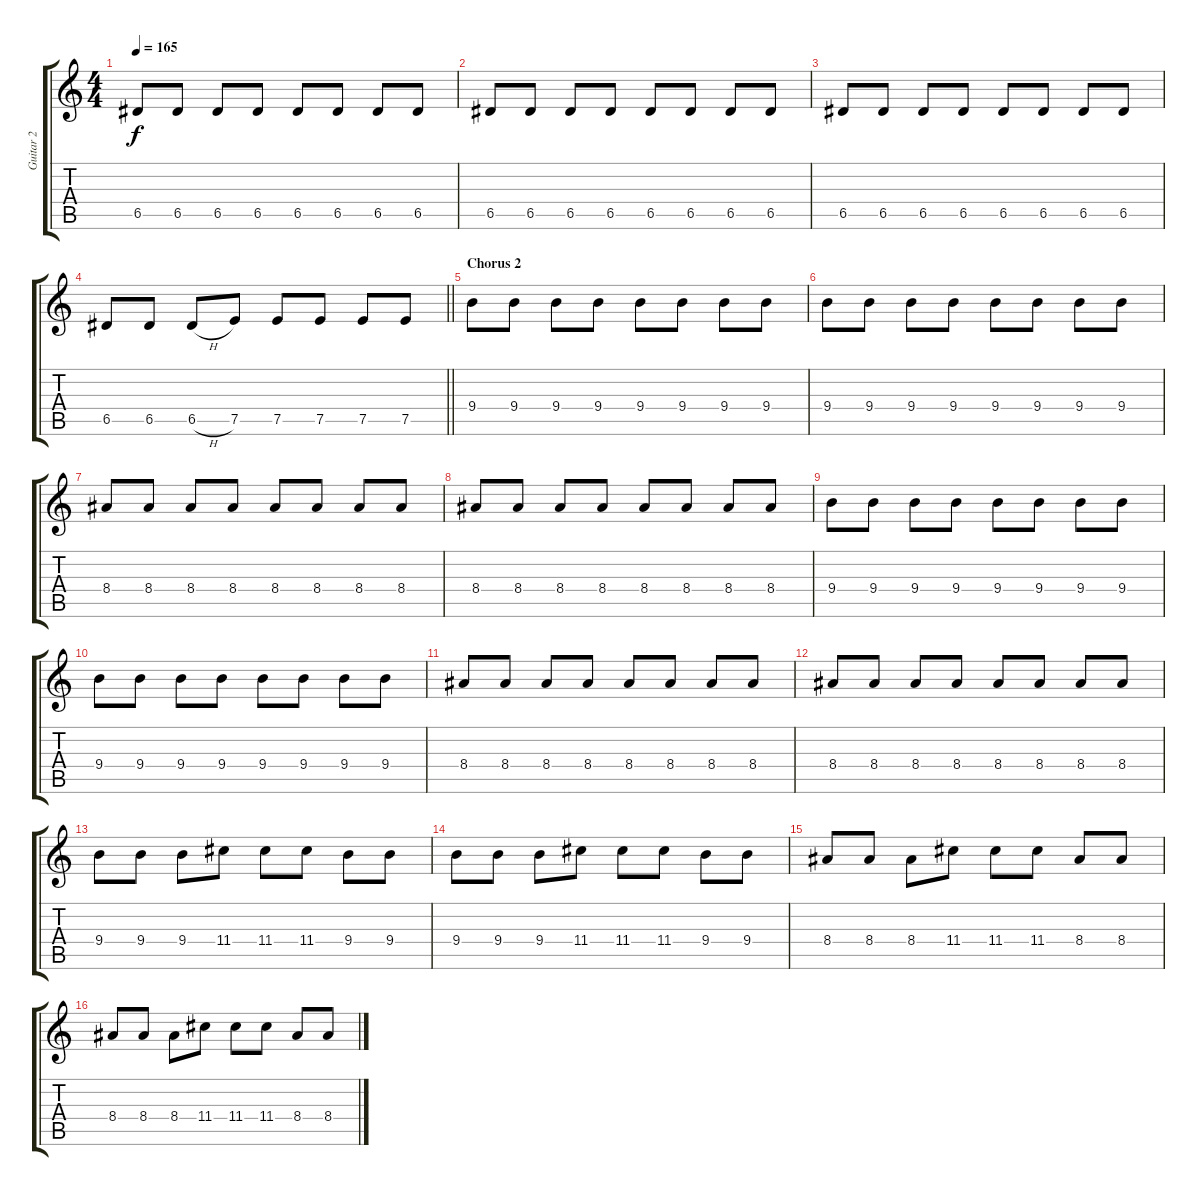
\track ("Guitar 2" "Guitar 2") {instrument distortionguitar}
\staff {score tabs}
\tuning (E4 B3 G3 D3 A2 E2) {hide}
\ts (4 4)
\tempo 165
\clef g2
\ks c
6.5.8{dy f} 6.5.8 6.5.8 6.5.8 6.5.8 6.5.8 6.5.8 6.5.8 |
6.5.8 6.5.8 6.5.8 6.5.8 6.5.8 6.5.8 6.5.8 6.5.8 |
6.5.8 6.5.8 6.5.8 6.5.8 6.5.8 6.5.8 6.5.8 6.5.8 |
\barLineRight lightlight
6.5.8 6.5.8 6.5{h}.8 7.5.8 7.5.8 7.5.8 7.5.8 7.5.8 |
\section ("" "Chorus 2")
9.4.8 9.4.8 9.4.8 9.4.8 9.4.8 9.4.8 9.4.8 9.4.8 |
9.4.8 9.4.8 9.4.8 9.4.8 9.4.8 9.4.8 9.4.8 9.4.8 |
8.4.8 8.4.8 8.4.8 8.4.8 8.4.8 8.4.8 8.4.8 8.4.8 |
8.4.8 8.4.8 8.4.8 8.4.8 8.4.8 8.4.8 8.4.8 8.4.8 |
9.4.8 9.4.8 9.4.8 9.4.8 9.4.8 9.4.8 9.4.8 9.4.8 |
9.4.8 9.4.8 9.4.8 9.4.8 9.4.8 9.4.8 9.4.8 9.4.8 |
8.4.8 8.4.8 8.4.8 8.4.8 8.4.8 8.4.8 8.4.8 8.4.8 |
8.4.8 8.4.8 8.4.8 8.4.8 8.4.8 8.4.8 8.4.8 8.4.8 |
9.4.8 9.4.8 9.4.8 11.4.8 11.4.8 11.4.8 9.4.8 9.4.8 |
9.4.8 9.4.8 9.4.8 11.4.8 11.4.8 11.4.8 9.4.8 9.4.8 |
8.4.8 8.4.8 8.4.8 11.4.8 11.4.8 11.4.8 8.4.8 8.4.8 |
8.4.8 8.4.8 8.4.8 11.4.8 11.4.8 11.4.8 8.4.8 8.4.8
